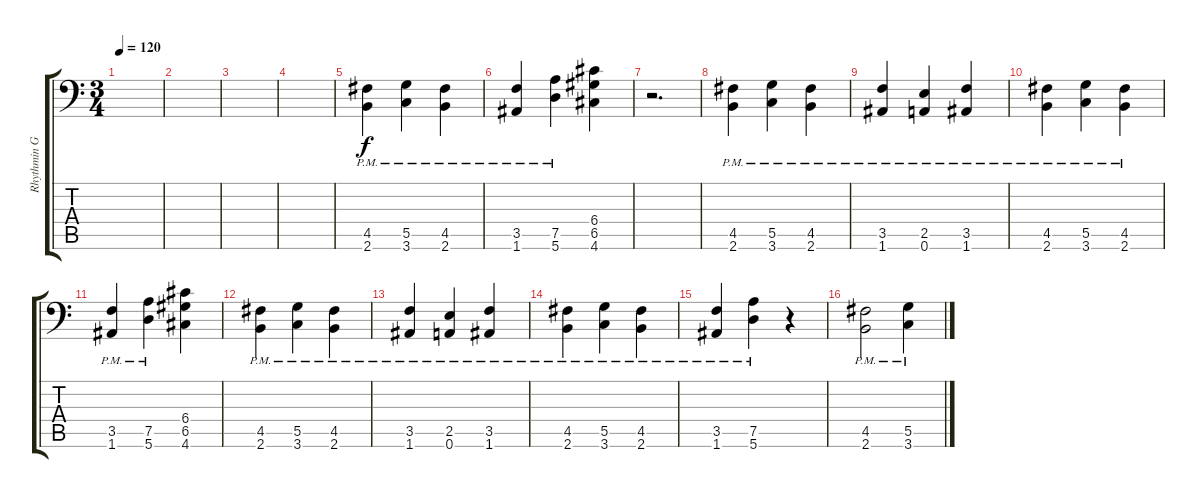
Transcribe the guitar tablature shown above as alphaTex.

\track ("Rhythmin Guitar #2" "Rhythmin G") {instrument distortionguitar}
\staff {score tabs}
\tuning (A3 E3 C3 G2 D2 A1) {hide}
\ts (3 4)
\tempo 120
\clef f4
\ks c
|
|
|
|
(4.5{pm} 2.6{pm}).4 (5.5{pm} 3.6{pm}).4 (4.5{pm} 2.6{pm}).4 |
(3.5{pm} 1.6{pm}).4 (7.5{pm} 5.6{pm}).4 (6.4 6.5 4.6).4 |
r.2{d} |
(4.5{pm} 2.6{pm}).4 (5.5{pm} 3.6{pm}).4 (4.5{pm} 2.6{pm}).4 |
(3.5{pm} 1.6{pm}).4 (2.5{pm} 0.6{pm}).4 (3.5{pm} 1.6{pm}).4 |
(4.5{pm} 2.6{pm}).4 (5.5{pm} 3.6{pm}).4 (4.5{pm} 2.6{pm}).4 |
(3.5{pm} 1.6{pm}).4 (7.5{pm} 5.6{pm}).4 (6.4 6.5 4.6).4 |
(4.5{pm} 2.6{pm}).4 (5.5{pm} 3.6{pm}).4 (4.5{pm} 2.6{pm}).4 |
(3.5{pm} 1.6{pm}).4 (2.5{pm} 0.6{pm}).4 (3.5{pm} 1.6{pm}).4 |
(4.5{pm} 2.6{pm}).4 (5.5{pm} 3.6{pm}).4 (4.5{pm} 2.6{pm}).4 |
(3.5{pm} 1.6{pm}).4 (7.5{pm} 5.6{pm}).4 r.4 |
(4.5{pm} 2.6{pm}).2 (5.5{pm} 3.6{pm}).4
